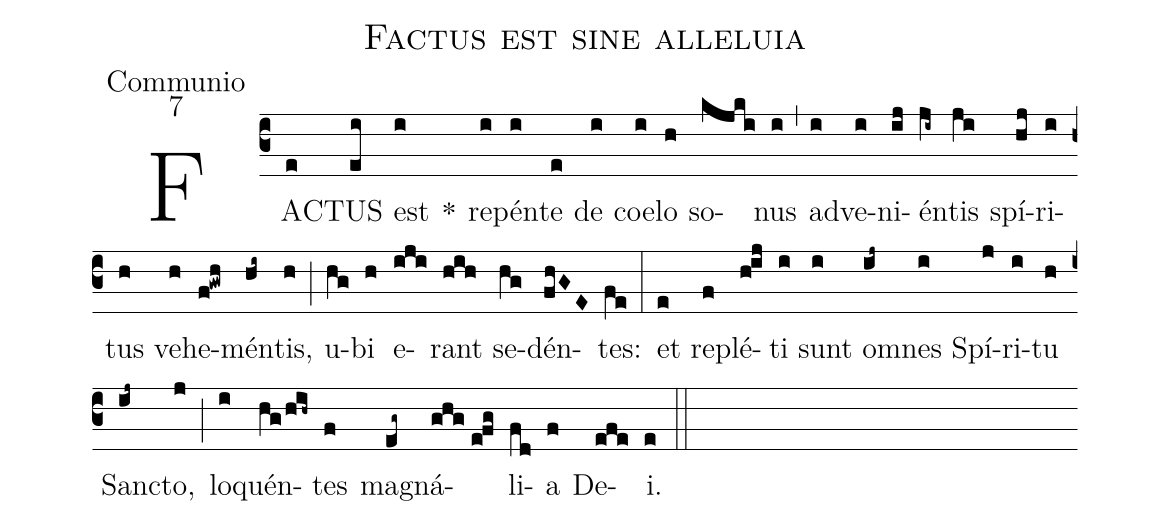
name:Factus est sine alleluia;
office-part:Communio;
mode:7;
%%
(c3) FA(e)CTUS(ei) est(i) *() re(i)pén(i)te(e) de(i) coe(i)lo(h) so(kjki)nus(i) (,) ad(i)ve(i)ni(ij)én(ji~)tis(ji) spí(hj)ri(i)tus(h) ve(h)he(f!gwh)mén(hi~)tis,(h) (;) u(hg)bi(h) e(iji)rant(hih) se(hg)dén(fhGE)tes:(fe) (:) et(e) re(f)plé(h!ij)ti(i) sunt(i) o(ij~)mnes(i) Spí(j)ri(i)tu(h) Sanc(ij~)to,(j) (;) lo(i)quén(hg/hih~)tes(f) ma(eg~)gná(ghg//e!fg)li(fd)a(f) De(efe)i.(e) (::)
